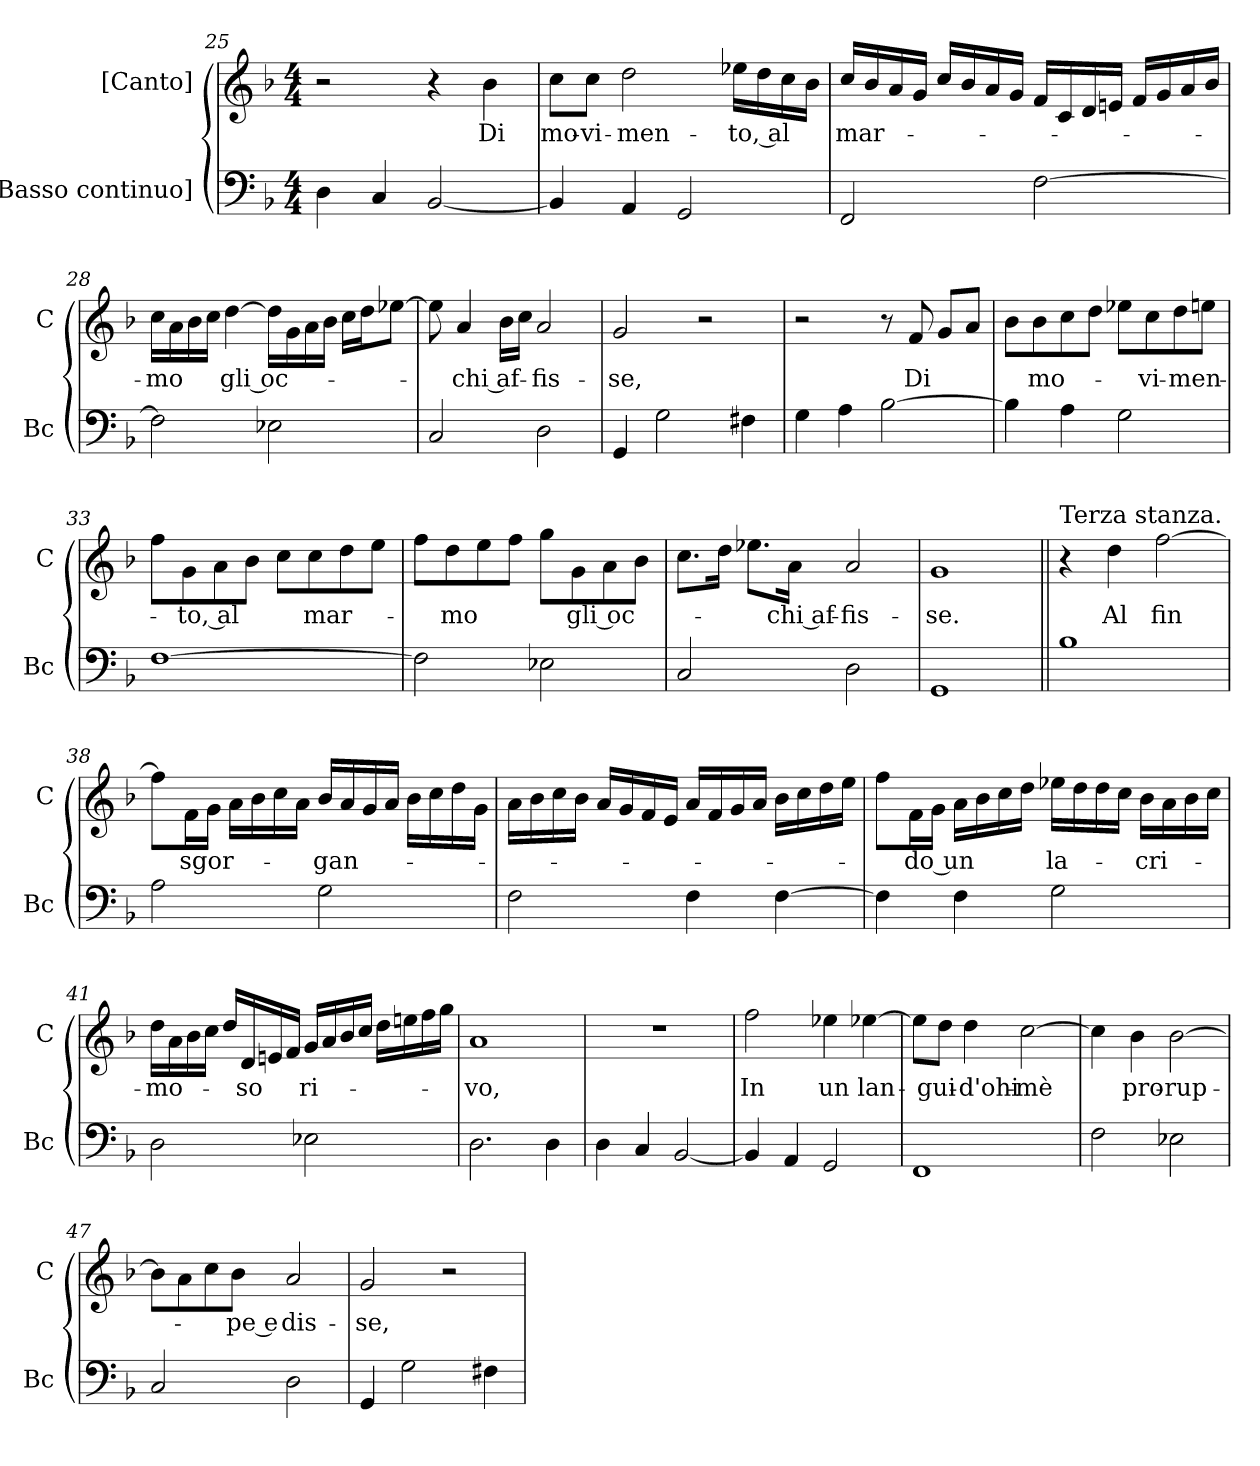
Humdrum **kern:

**kern	**kern	**text
*part2	*part1	*part1
*staff2	*staff1	*staff1
*I"[Basso continuo]	*I"[Canto]	*
*I'Bc	*I'C	*
*clefF4	*clefG2	*
*k[b-]	*k[b-]	*
*F:	*F:	*
*M4/4	*M4/4	*
=25	=25	=25
4D	2r	.
4C	.	.
[2BB-	4r	.
.	4b-	Di
=26	=26	=26
4BB-]	8ccL	mo-
.	8ccJ	-vi-
4AA	2dd	-men-
2GG	.	.
.	16ee-XLL	-to, al
.	16dd	.
.	16cc	.
.	16b-JJ	.
=27	=27	=27
2FF	16ccLL	mar-
.	16b-	.
.	16a	.
.	16gJJ	.
.	16ccLL	.
.	16b-	.
.	16a	.
.	16gJJ	.
[2F	16fLL	.
.	16c	.
.	16d	.
.	16enJJ	.
.	16fLL	.
.	16g	.
.	16a	.
.	16b-JJ	.
=28	=28	=28
2F]	16ccLL	-mo
.	16a	.
.	16b-	.
.	16ccJJ	.
.	[4dd	gli oc-
2E-X	16ddLL]	.
.	16g	.
.	16a	.
.	16b-JJ	.
.	16ccLL	.
.	16ddJ	.
.	[8ee-XJ	.
=29	=29	=29
2C	8ee-]	.
.	4a	-chi af-
.	16b-LL	.
.	16ccJJ	.
2D	2a	-fis-
=30	=30	=30
4GG	2g	-se,
2G	.	.
.	2r	.
4F#X	.	.
=31	=31	=31
4G	2r	.
4A	.	.
[2B-	8r	.
.	8f	Di
.	8gL	.
.	8aJ	.
=32	=32	=32
4B-]	8b-L	.
.	8b-	mo-
4A	8cc	.
.	8ddJ	.
2G	8ee-XL	.
.	8cc	-vi-
.	8dd	-men-
.	8eenJ	.
=33	=33	=33
[1F	8ffL	.
.	8g	-to, al
.	8a	.
.	8b-J	.
.	8ccL	.
.	8cc	mar-
.	8dd	.
.	8eeJ	.
=34	=34	=34
2F]	8ffL	.
.	8dd	-mo
.	8ee	.
.	8ffJ	.
2E-X	8ggL	.
.	8g	gli oc-
.	8a	.
.	8b-J	.
=35	=35	=35
2C	8.ccL	.
.	16ddJk	.
.	8.ee-XL	.
.	16aJk	-chi af-
2D	2a	-fis-
=36	=36	=36
1GG	1g	-se.
=37||	=37||	=37||
!	!LO:TX:a:t=Terza stanza.	!
1B-	4r	.
.	4dd	Al
.	[2ff	fin
=38	=38	=38
2A	8ffL]	.
.	16fL	sgor-
.	16gJJ	.
.	16aLL	.
.	16b-	.
.	16cc	.
.	16aJJ	.
2G	16b-LL	-gan-
.	16a	.
.	16g	.
.	16aJJ	.
.	16b-LL	.
.	16cc	.
.	16dd	.
.	16gJJ	.
=39	=39	=39
2F	16aLL	.
.	16b-	.
.	16cc	.
.	16b-JJ	.
.	16aLL	.
.	16g	.
.	16f	.
.	16eJJ	.
4F	16aLL	.
.	16f	.
.	16g	.
.	16aJJ	.
[4F	16b-LL	.
.	16cc	.
.	16dd	.
.	16eeJJ	.
=40	=40	=40
4F]	8ffL	.
.	16fL	-do un
.	16gJJ	.
4F	16aLL	.
.	16b-	.
.	16cc	.
.	16ddJJ	.
2G	16ee-XLL	la-
.	16dd	.
.	16dd	.
.	16ccJJ	.
.	16b-LL	-cri-
.	16a	.
.	16b-	.
.	16ccJJ	.
=41	=41	=41
2D	16ddLL	-mo-
.	16a	.
.	16b-	.
.	16ccJJ	.
.	16ddLL	.
.	16d	-so
.	16en	.
.	16fJJ	.
2E-X	16gLL	ri-
.	16a	.
.	16b-	.
.	16ccJJ	.
.	16ddLL	.
.	16een	.
.	16ff	.
.	16ggJJ	.
=42	=42	=42
2.D	1a	-vo,
4D	.	.
=43	=43	=43
4D	1r	.
4C	.	.
[2BB-	.	.
=44	=44	=44
4BB-]	2ff	In
4AA	.	.
2GG	4ee-X	un
.	[4ee-X	lan-
=45	=45	=45
1FF	8ee-L]	.
.	8ddJ	-gui-
.	4dd	-d'ohi-
.	[2cc	-mè
=46	=46	=46
2F	4cc]	.
.	4b-	pro-
2E-X	[2b-	-rup-
=47	=47	=47
2C	8b-L]	.
.	8a	.
.	8cc	.
.	8b-J	-pe e
2D	2a	dis-
=48	=48	=48
4GG	2g	-se,
2G	.	.
.	2r	.
4F#X	.	.
=	=	=
*-	*-	*-
